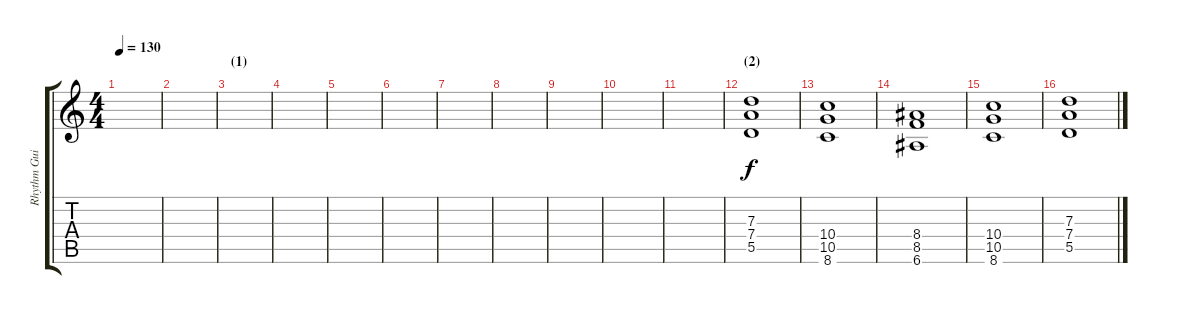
\track ("Rhythm Guitar" "Rhythm Gui") {instrument distortionguitar}
\staff {score tabs}
\tuning (E4 B3 G3 D3 A2 E2) {hide}
\ts (4 4)
\tempo 130
\clef g2
\ks c
|
|
\section ("" "(1)")
|
|
|
|
|
|
|
|
|
\section ("" "(2)")
(7.3 7.4 5.5).1 |
(10.4 10.5 8.6).1 |
(8.4 8.5 6.6).1 |
(10.4 10.5 8.6).1 |
(7.3 7.4 5.5).1
